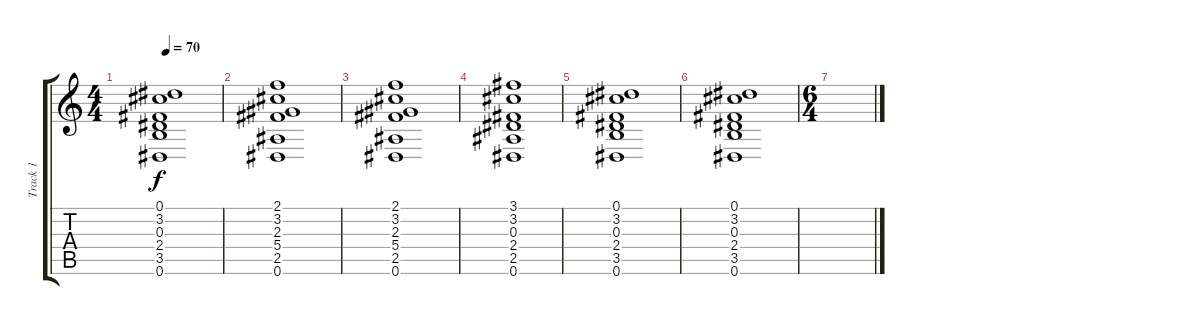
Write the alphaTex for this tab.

\track ("Track 1" "Track 1") {instrument electricguitarjazz}
\staff {score tabs}
\tuning (Eb4 Bb3 Gb3 Db3 Ab2 Eb2) {hide}
\ts (4 4)
\tempo 70
\clef g2
\ks c
(0.1 3.2 0.3 2.4 3.5 0.6).1{dy f} |
(2.1 3.2 2.3 5.4 2.5 0.6).1 |
(2.1 3.2 2.3 5.4 2.5 0.6).1 |
(3.1 3.2 0.3 2.4 2.5 0.6).1 |
(0.1 3.2 0.3 2.4 3.5 0.6).1 |
(0.1 3.2 0.3 2.4 3.5 0.6).1 |
\ts (6 4)
